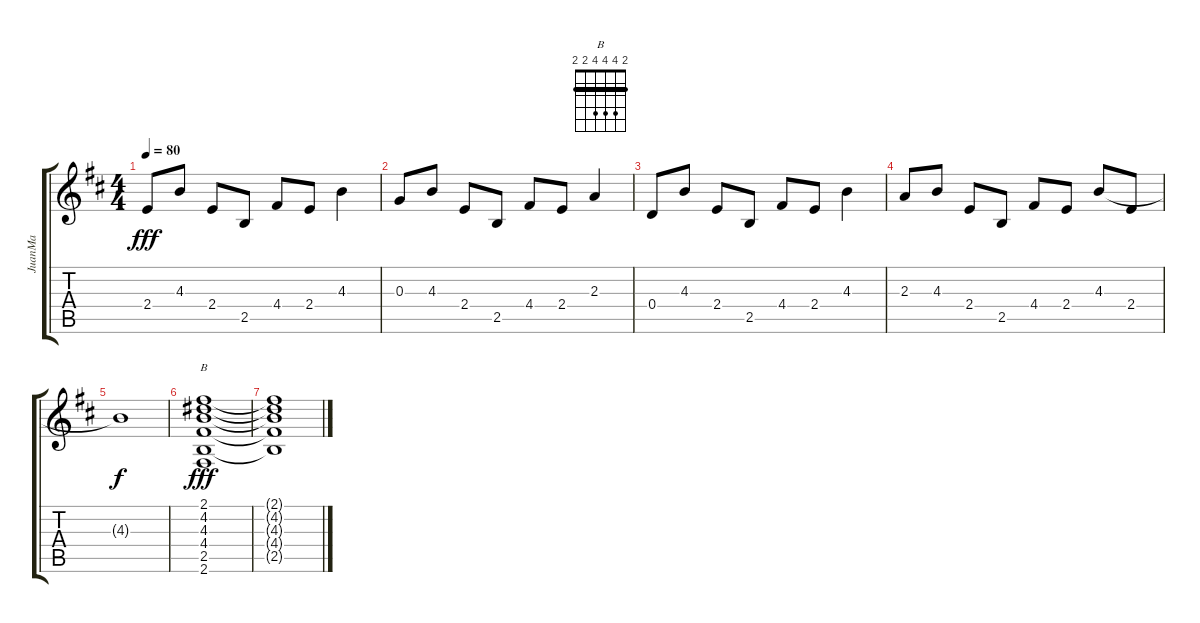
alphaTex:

\track ("JuanMa" "JuanMa") {instrument overdrivenguitar}
\staff {score tabs}
\tuning (E4 B3 G3 D3 A2 E2) {hide}
\chord ("B" 2 4 4 4 2 2) {barre 2}
\ts (4 4)
\tempo 80
\clef g2
\ks d
2.4.8{dy fff} 4.3.8 2.4.8 2.5.8 4.4.8 2.4.8 4.3.4 |
0.3.8 4.3.8 2.4.8 2.5.8 4.4.8 2.4.8 2.3.4 |
0.4.8{volume 0} 4.3.8 2.4.8 2.5.8 4.4.8 2.4.8 4.3.4 |
2.3.8 4.3.8 2.4.8 2.5.8 4.4.8 2.4.8 4.3.8 2.4.8 |
4.3{t}.1{dy f} |
(2.1 4.2 4.3 4.4 2.5 2.6).1{ch "B" dy fff volume 16} |
(2.1{t} 4.2{t} 4.3{t} 4.4{t} 2.5{t}).1
